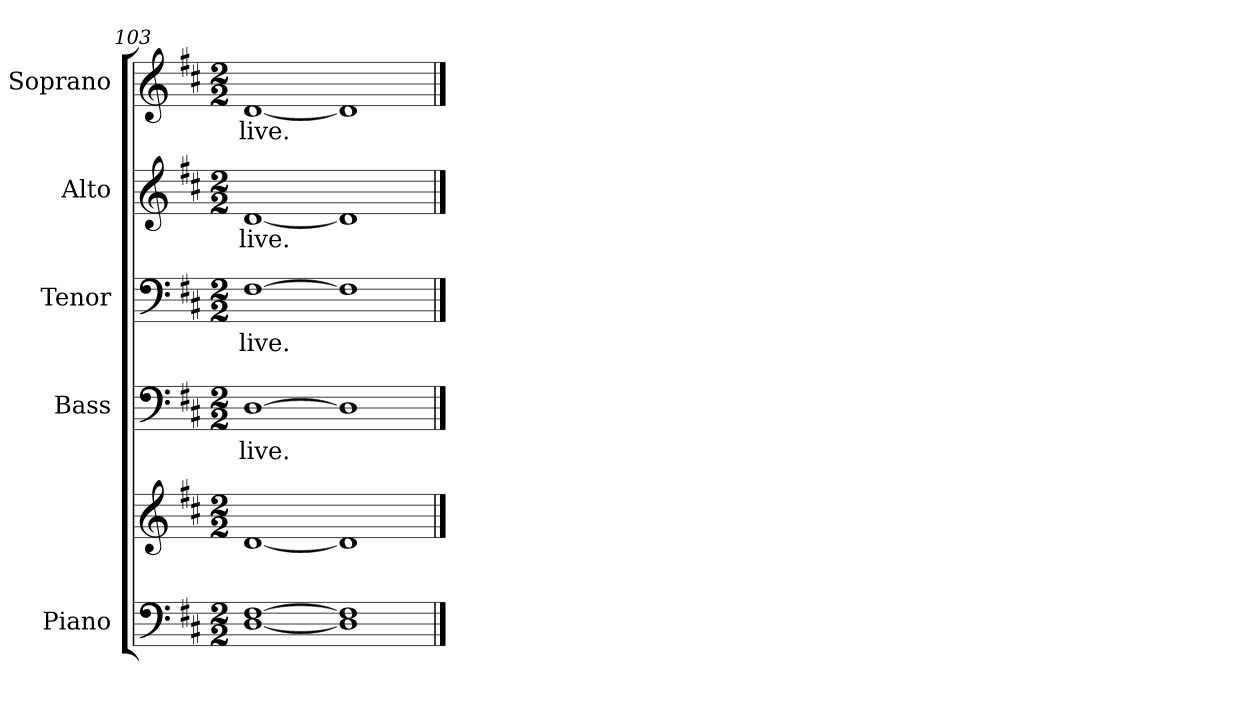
**kern	**kern	**kern	**text	**kern	**text	**kern	**text	**kern	**text
*part5	*part5	*part4	*part4	*part3	*part3	*part2	*part2	*part1	*part1
*staff6	*staff5	*staff4	*staff4	*staff3	*staff3	*staff2	*staff2	*staff1	*staff1
*I"Piano	*	*I"Bass	*	*I"Tenor	*	*I"Alto	*	*I"Soprano	*
*I'Pno.	*	*I'B.	*	*I'T.	*	*I'A.	*	*I'S.	*
*clefF4	*clefG2	*clefF4	*	*clefF4	*	*clefG2	*	*clefG2	*
*k[f#c#]	*k[f#c#]	*k[f#c#]	*	*k[f#c#]	*	*k[f#c#]	*	*k[f#c#]	*
*D:	*D:	*D:	*	*D:	*	*D:	*	*D:	*
*M2/2	*M2/2	*M2/2	*	*M2/2	*	*M2/2	*	*M2/2	*
=103	=103	=103	=103	=103	=103	=103	=103	=103	=103
!	!	!	!LO:LY:b:color=#000000	!	!	!	!	!	!
!	!	!	!	!	!LO:LY:b:color=#000000	!	!	!	!
!	!	!	!	!	!	!	!LO:LY:b:color=#000000	!	!
!	!	!	!	!	!	!	!	!	!LO:LY:b:color=#000000
[<1Di [>1F#i	[<1di	[>1Di	live.	[>1F#i	live.	[<1di	live.	[<1di	live.
1Di] 1F#i]	1di]	1Di]	.	1F#i]	.	1di]	.	1di]	.
==	==	==	==	==	==	==	==	==	==
*-	*-	*-	*-	*-	*-	*-	*-	*-	*-
